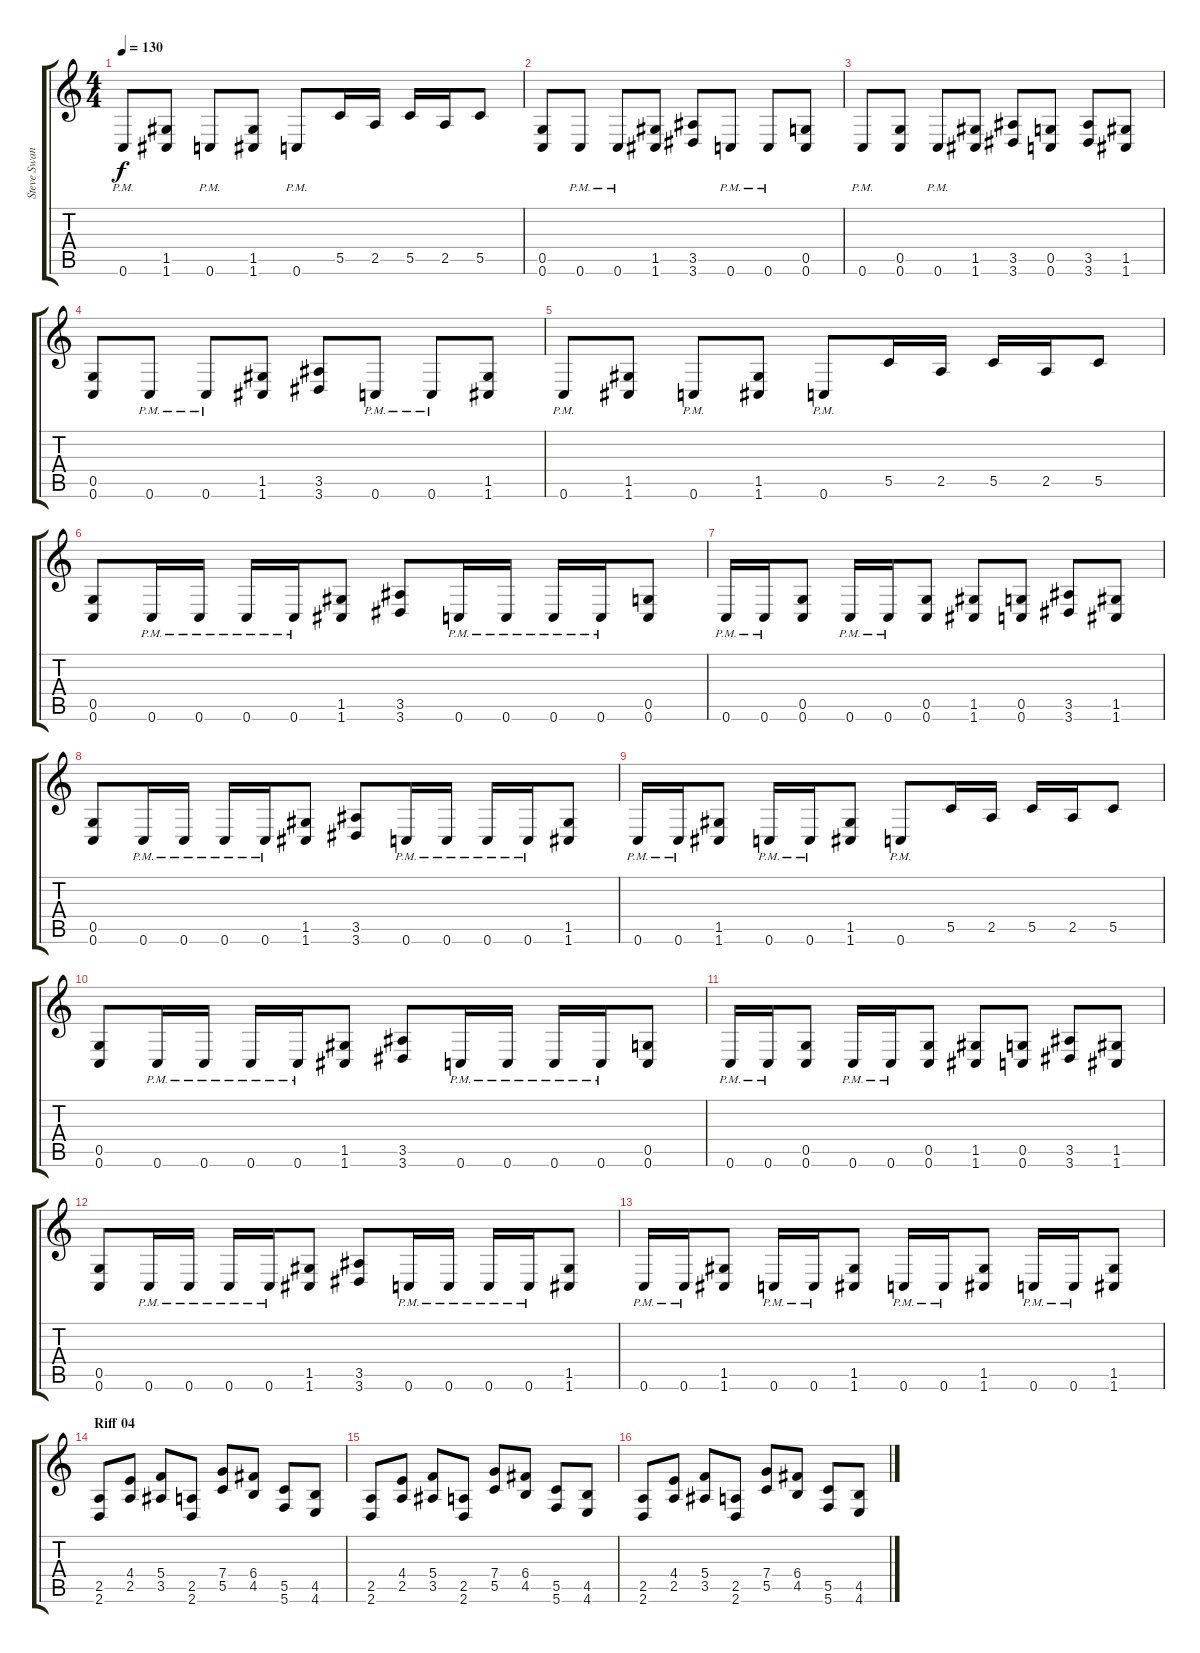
\track ("Steve Swanson" "Steve Swan") {instrument distortionguitar}
\staff {score tabs}
\tuning (E4 C4 G3 C3 G2 C2) {hide}
\ts (4 4)
\tempo 130
\clef g2
\ks c
0.6{pm}.8{dy f} (1.5 1.6).8 0.6{pm}.8 (1.5 1.6).8 0.6{pm}.8 5.5.16 2.5.16 5.5.16 2.5.16 5.5.8 |
(0.5 0.6).8 0.6{pm}.8 0.6{pm}.8 (1.5 1.6).8 (3.5 3.6).8 0.6{pm}.8 0.6{pm}.8 (0.5 0.6).8 |
0.6{pm}.8 (0.5 0.6).8 0.6{pm}.8 (1.5 1.6).8 (3.5 3.6).8 (0.5 0.6).8 (3.5 3.6).8 (1.5 1.6).8 |
(0.5 0.6).8 0.6{pm}.8 0.6{pm}.8 (1.5 1.6).8 (3.5 3.6).8 0.6{pm}.8 0.6{pm}.8 (1.5 1.6).8 |
0.6{pm}.8 (1.5 1.6).8 0.6{pm}.8 (1.5 1.6).8 0.6{pm}.8 5.5.16 2.5.16 5.5.16 2.5.16 5.5.8 |
(0.5 0.6).8 0.6{pm}.16 0.6{pm}.16 0.6{pm}.16 0.6{pm}.16 (1.5 1.6).8 (3.5 3.6).8 0.6{pm}.16 0.6{pm}.16 0.6{pm}.16 0.6{pm}.16 (0.5 0.6).8 |
0.6{pm}.16 0.6{pm}.16 (0.5 0.6).8 0.6{pm}.16 0.6{pm}.16 (0.5 0.6).8 (1.5 1.6).8 (0.5 0.6).8 (3.5 3.6).8 (1.5 1.6).8 |
(0.5 0.6).8 0.6{pm}.16 0.6{pm}.16 0.6{pm}.16 0.6{pm}.16 (1.5 1.6).8 (3.5 3.6).8 0.6{pm}.16 0.6{pm}.16 0.6{pm}.16 0.6{pm}.16 (1.5 1.6).8 |
0.6{pm}.16 0.6{pm}.16 (1.5 1.6).8 0.6{pm}.16 0.6{pm}.16 (1.5 1.6).8 0.6{pm}.8 5.5.16 2.5.16 5.5.16 2.5.16 5.5.8 |
(0.5 0.6).8 0.6{pm}.16 0.6{pm}.16 0.6{pm}.16 0.6{pm}.16 (1.5 1.6).8 (3.5 3.6).8 0.6{pm}.16 0.6{pm}.16 0.6{pm}.16 0.6{pm}.16 (0.5 0.6).8 |
0.6{pm}.16 0.6{pm}.16 (0.5 0.6).8 0.6{pm}.16 0.6{pm}.16 (0.5 0.6).8 (1.5 1.6).8 (0.5 0.6).8 (3.5 3.6).8 (1.5 1.6).8 |
(0.5 0.6).8 0.6{pm}.16 0.6{pm}.16 0.6{pm}.16 0.6{pm}.16 (1.5 1.6).8 (3.5 3.6).8 0.6{pm}.16 0.6{pm}.16 0.6{pm}.16 0.6{pm}.16 (1.5 1.6).8 |
0.6{pm}.16 0.6{pm}.16 (1.5 1.6).8 0.6{pm}.16 0.6{pm}.16 (1.5 1.6).8 0.6{pm}.16 0.6{pm}.16 (1.5 1.6).8 0.6{pm}.16 0.6{pm}.16 (1.5 1.6).8 |
\section ("" "Riff 04")
(2.5 2.6).8 (4.4 2.5).8 (5.4 3.5).8 (2.5 2.6).8 (7.4 5.5).8 (6.4 4.5).8 (5.5 5.6).8 (4.5 4.6).8 |
(2.5 2.6).8 (4.4 2.5).8 (5.4 3.5).8 (2.5 2.6).8 (7.4 5.5).8 (6.4 4.5).8 (5.5 5.6).8 (4.5 4.6).8 |
(2.5 2.6).8 (4.4 2.5).8 (5.4 3.5).8 (2.5 2.6).8 (7.4 5.5).8 (6.4 4.5).8 (5.5 5.6).8 (4.5 4.6).8
